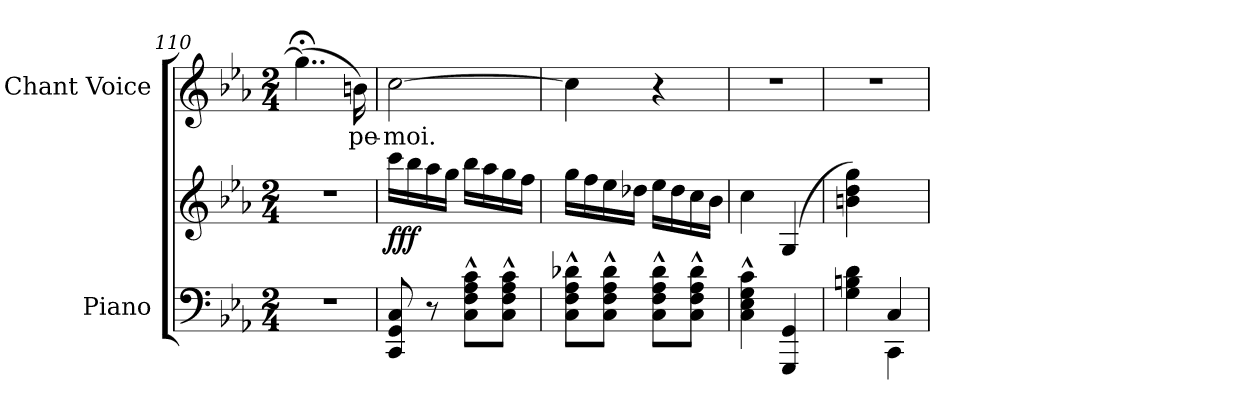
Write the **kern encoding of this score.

**kern	**kern	**dynam	**kern	**text
*part2	*part2	*part2	*part1	*part1
*staff3	*staff2	*staff2/3	*staff1	*staff1
*I"Piano	*	*	*I"Chant Voice	*
*I'Pno	*	*	*	*
*clefF4	*clefG2	*	*clefG2	*
*k[b-e-a-]	*k[b-e-a-]	*	*k[b-e-a-]	*
*M2/4	*M2/4	*	*M2/4	*
=110	=110	=110	=110	=110
2r	2r	.	(4..gg;<\]	.
!	!	!	!	!LO:LY:b
.	.	.	16bn\)	-pe-
=111	=111	=111	=111	=111
!	!	!LO:DY:b	!	!LO:LY:b
8CC/ 8GG/ 8C/	16ccc\LL	fff	[2cc\	-moi.
.	16bb-\	.	.	.
8r	16aa-\	.	.	.
.	16gg\JJ	.	.	.
8C\^^ 8F\^^ 8A-\^^ 8c\^^L	16bb-\LL	.	.	.
.	16aa-\	.	.	.
8C\^^ 8F\^^ 8A-\^^ 8c\^^J	16gg\	.	.	.
.	16ff\JJ	.	.	.
=112	=112	=112	=112	=112
8C\^^ 8F\^^ 8A-\^^ 8d-X\^^L	16gg\LL	.	4cc\]	.
.	16ff\	.	.	.
8C\^^ 8F\^^ 8A-\^^ 8d-\^^J	16ee-\	.	.	.
.	16dd-X\JJ	.	.	.
8C\^^ 8F\^^ 8A-\^^ 8d-\^^L	16ee-\LL	.	4r	.
.	16dd-\	.	.	.
8C\^^ 8F\^^ 8A-\^^ 8d-\^^J	16cc\	.	.	.
.	16b-\JJ	.	.	.
=113	=113	=113	=113	=113
4C\^^ 4E-\^^ 4G\^^ 4c\^^	4cc\	.	2r	.
4GGG/ 4GG/	(>4G/	.	.	.
=114	=114	=114	=114	=114
*^	*	*	*	*
4ryy	4G\ 4Bn\ 4d\	4bn\ 4dd\ 4gg\)	.	2r	.
4C/	4CC\	4ryy	.	.	.
*v	*v	*	*	*	*
=	=	=	=	=
*-	*-	*-	*-	*-
